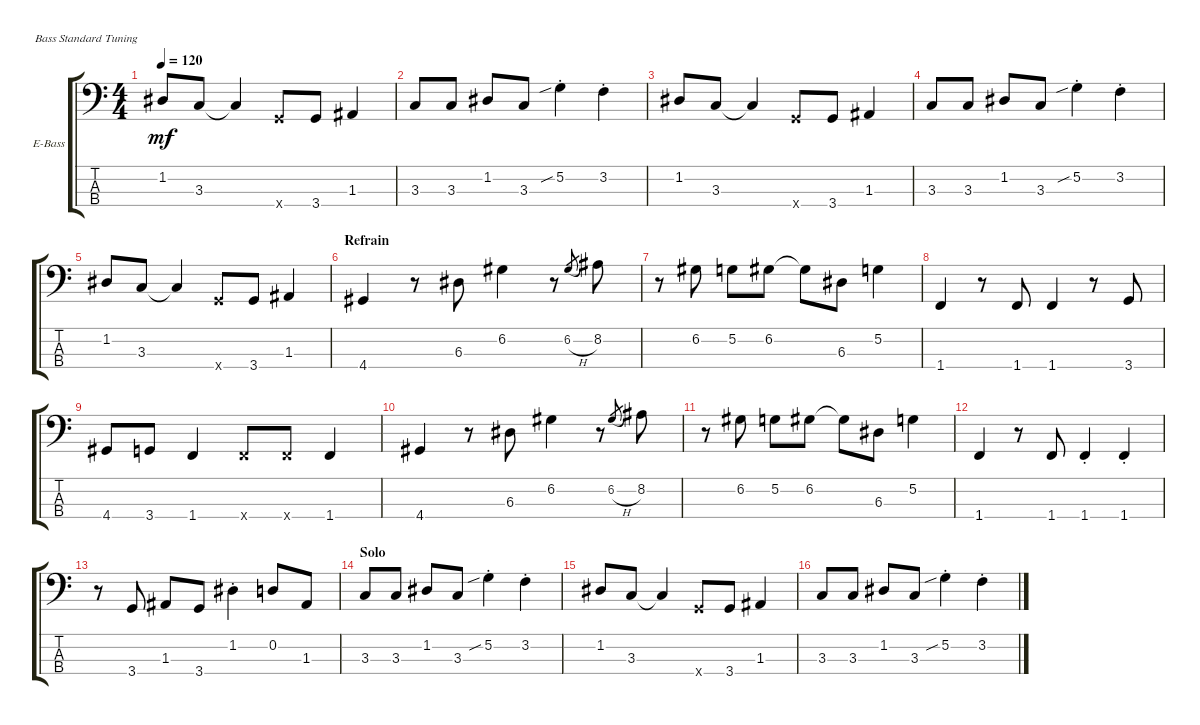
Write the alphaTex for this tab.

\defaultSystemsLayout 4
\bracketExtendMode groupsimilarinstruments
\firstSystemTrackNameOrientation horizontal
\otherSystemsTrackNameOrientation horizontal
\track ("Electric Bass" "E-Bass") {multiBarRest instrument electricbassfinger}
\staff {score tabs}
\tuning (G2 D2 A1 E1)
\ts (4 4)
\tempo 120
\clef f4
\ks c
1.2.8{dy mf} 3.3.8 3.3{t}.4 3.4{x}.8 3.4.8 1.3.4 |
3.3.8 3.3.8 1.2.8 3.3.8 5.2{sib st}.4 3.2{st}.4 |
1.2.8 3.3.8 3.3{t}.4 3.4{x}.8 3.4.8 1.3.4 |
3.3.8 3.3.8 1.2.8 3.3.8 5.2{sib st}.4 3.2{st}.4 |
1.2.8 3.3.8 3.3{t}.4 3.4{x}.8 3.4.8 1.3.4 |
\section ("" "Refrain")
4.4.4 r.8 6.3.8 6.2.4 r.8 6.2{h}.8{gr} 8.2.8 |
r.8 6.2.8 5.2.8 6.2.8 6.2{t}.8 6.3.8 5.2.4 |
1.4.4 r.8 1.4.8 1.4.4 r.8 3.4.8 |
4.4.8 3.4.8 1.4.4 1.4{x}.8 1.4{x}.8 1.4.4 |
4.4.4 r.8 6.3.8 6.2.4 r.8 6.2{h}.8{gr} 8.2.8 |
r.8 6.2.8 5.2.8 6.2.8 6.2{t}.8 6.3.8 5.2.4 |
1.4.4 r.8 1.4.8 1.4{st}.4 1.4{st}.4 |
r.8 3.4.8 1.3.8 3.4.8 1.2{st}.4 0.2.8 1.3.8 |
\section ("" "Solo")
3.3.8 3.3.8 1.2.8 3.3.8 5.2{sib st}.4 3.2{st}.4 |
1.2.8 3.3.8 3.3{t}.4 3.4{x}.8 3.4.8 1.3.4 |
3.3.8 3.3.8 1.2.8 3.3.8 5.2{sib st}.4 3.2{st}.4
